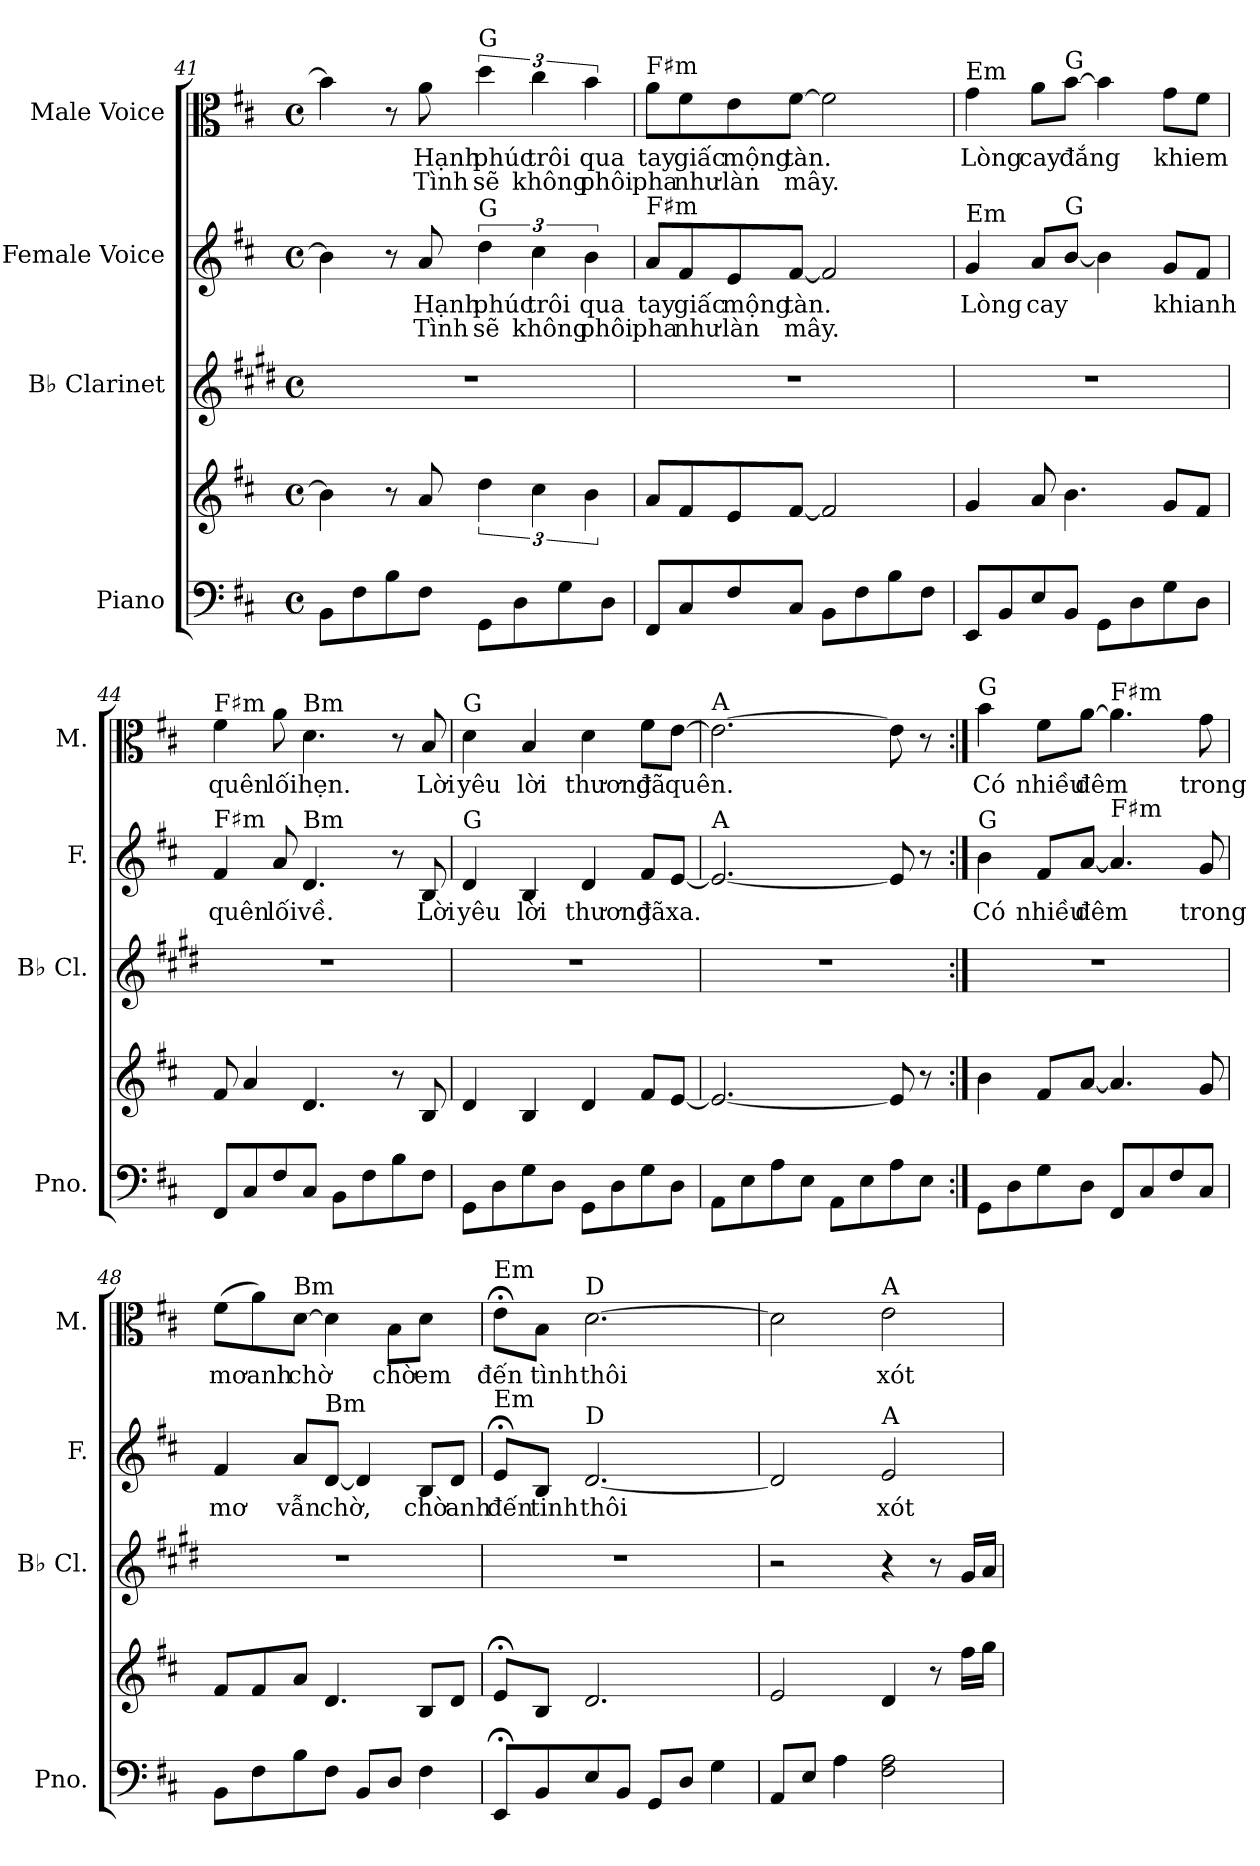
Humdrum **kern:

**kern	**kern	**kern	**kern	**text	**text	**kern	**text	**text
*part4	*part4	*part3	*part2	*part2	*part2	*part1	*part1	*part1
*staff5	*staff4	*staff3	*staff2	*staff2	*staff2	*staff1	*staff1	*staff1
*I"Piano	*	*I"B♭ Clarinet	*I"Female Voice	*	*	*I"Male Voice	*	*
*I'Pno.	*	*I'B♭ Cl.	*I'F.	*	*	*I'M.	*	*
*clefF4	*clefG2	*clefG2	*clefG2	*	*	*clefC3	*	*
*	*	*ITrd1c2	*	*	*	*	*	*
*k[f#c#]	*k[f#c#]	*k[f#c#]	*k[f#c#]	*	*	*k[f#c#]	*	*
*D:	*D:	*D:	*D:	*	*	*D:	*	*
*M4/4	*M4/4	*M4/4	*M4/4	*	*	*M4/4	*	*
*met(c)	*met(c)	*met(c)	*met(c)	*	*	*met(c)	*	*
=41	=41	=41	=41	=41	=41	=41	=41	=41
8BB\L	4b\]	1r	4b\]	.	.	4b\]	.	.
8F#\	.	.	.	.	.	.	.	.
8B\	8r	.	8r	.	.	8r	.	.
!	!	!	!	!LO:LY:b	!LO:LY:b	!	!LO:LY:b	!LO:LY:b
8F#\J	8a/	.	8a/	Hạnh	Tình	8a\	Hạnh	Tình
!	!	!	!	!	!	!LO:TX:a:t=G	!	!
!	!	!	!LO:TX:a:t=G	!	!	!	!	!
!	!	!	!	!LO:LY:b	!LO:LY:b	!	!LO:LY:b	!LO:LY:b
8GG\L	6dd\	.	6dd\	phúc	sẽ	6dd\	phúc	sẽ
8D\	.	.	.	.	.	.	.	.
!	!	!	!	!LO:LY:b	!LO:LY:b	!	!LO:LY:b	!LO:LY:b
.	6cc#\	.	6cc#\	trôi	không	6cc#\	trôi	không
8G\	.	.	.	.	.	.	.	.
!	!	!	!	!LO:LY:b	!LO:LY:b	!	!LO:LY:b	!LO:LY:b
.	6b\	.	6b\	qua	phôi	6b\	qua	phôi
8D\J	.	.	.	.	.	.	.	.
!!LO:LB:g=z
=42	=42	=42	=42	=42	=42	=42	=42	=42
!	!	!	!	!	!	!LO:TX:a:t=F♯m	!	!
!	!	!	!LO:TX:a:t=F♯m	!	!	!	!	!
!	!	!	!	!LO:LY:b	!LO:LY:b	!	!LO:LY:b	!LO:LY:b
8FF#/L	8a/L	1r	8a/L	tay	pha	8a\L	tay	pha
!	!	!	!	!LO:LY:b	!LO:LY:b	!	!LO:LY:b	!LO:LY:b
8C#/	8f#/	.	8f#/	giấc	như	8f#\	giấc	như
!	!	!	!	!LO:LY:b	!LO:LY:b	!	!LO:LY:b	!LO:LY:b
8F#/	8e/	.	8e/	mộng	làn	8e\	mộng	làn
!	!	!	!	!LO:LY:b	!LO:LY:b	!	!LO:LY:b	!LO:LY:b
8C#/J	[8f#/J	.	[8f#/J	tàn.	mây.	[8f#\J	tàn.	mây.
8BB\L	2f#/]	.	2f#/]	.	.	2f#\]	.	.
8F#\	.	.	.	.	.	.	.	.
8B\	.	.	.	.	.	.	.	.
8F#\J	.	.	.	.	.	.	.	.
=43	=43	=43	=43	=43	=43	=43	=43	=43
!	!	!	!	!	!	!LO:TX:a:t=Em	!	!
!	!	!	!LO:TX:a:t=Em	!	!	!	!	!
!	!	!	!	!LO:LY:b	!	!	!LO:LY:b	!
8EE/L	4g/	1r	4g/	Lòng	.	4g\	Lòng	.
8BB/	.	.	.	.	.	.	.	.
!	!	!	!	!LO:LY:b	!	!	!LO:LY:b	!
8E/	8a/	.	8a/L	cay	.	8a\L	cay	.
!	!	!	!	!	!	!LO:TX:a:t=G	!	!
!	!	!	!LO:TX:a:t=G	!	!	!	!	!
!	!	!	!	!	!	!	!LO:LY:b	!
8BB/J	4.b\	.	[8b/J	.	.	[8b\J	đắng	.
8GG\L	.	.	4b\]	.	.	4b\]	.	.
8D\	.	.	.	.	.	.	.	.
!	!	!	!	!LO:LY:b	!	!	!LO:LY:b	!
8G\	8g/L	.	8g/L	khi	.	8g\L	khi	.
!	!	!	!	!LO:LY:b	!	!	!LO:LY:b	!
8D\J	8f#/J	.	8f#/J	anh	.	8f#\J	em	.
=44	=44	=44	=44	=44	=44	=44	=44	=44
!	!	!	!	!	!	!LO:TX:a:t=F♯m	!	!
!	!	!	!LO:TX:a:t=F♯m	!	!	!	!	!
!	!	!	!	!LO:LY:b	!	!	!LO:LY:b	!
8FF#/L	8f#/	1r	4f#/	quên	.	4f#\	quên	.
8C#/	4a/	.	.	.	.	.	.	.
!	!	!	!	!LO:LY:b	!	!	!LO:LY:b	!
8F#/	.	.	8a/	lối	.	8a\	lối	.
!	!	!	!	!	!	!LO:TX:a:t=Bm	!	!
!	!	!	!LO:TX:a:t=Bm	!	!	!	!	!
!	!	!	!	!LO:LY:b	!	!	!LO:LY:b	!
8C#/J	4.d/	.	4.d/	về.	.	4.d\	hẹn.	.
8BB\L	.	.	.	.	.	.	.	.
8F#\	.	.	.	.	.	.	.	.
8B\	8r	.	8r	.	.	8r	.	.
!	!	!	!	!LO:LY:b	!	!	!LO:LY:b	!
8F#\J	8B/	.	8B/	Lời	.	8B/	Lời	.
!!LO:PB:g=z
=45	=45	=45	=45	=45	=45	=45	=45	=45
!	!	!	!	!	!	!LO:TX:a:t=G	!	!
!	!	!	!LO:TX:a:t=G	!	!	!	!	!
!	!	!	!	!LO:LY:b	!	!	!LO:LY:b	!
8GG\L	4d/	1r	4d/	yêu	.	4d\	yêu	.
8D\	.	.	.	.	.	.	.	.
!	!	!	!	!LO:LY:b	!	!	!LO:LY:b	!
8G\	4B/	.	4B/	lời	.	4B/	lời	.
8D\J	.	.	.	.	.	.	.	.
!	!	!	!	!LO:LY:b	!	!	!LO:LY:b	!
8GG\L	4d/	.	4d/	thương	.	4d\	thương	.
8D\	.	.	.	.	.	.	.	.
!	!	!	!	!LO:LY:b	!	!	!LO:LY:b	!
8G\	8f#/L	.	8f#/L	đã	.	8f#\L	đã	.
!	!	!	!	!LO:LY:b	!	!	!LO:LY:b	!
8D\J	[8e/J	.	[8e/J	xa.	.	[8e\J	quên.	.
=46	=46	=46	=46	=46	=46	=46	=46	=46
!	!	!	!	!	!	!LO:TX:a:t=A	!	!
!	!	!	!LO:TX:a:t=A	!	!	!	!	!
8AA\L	2.e/_	1r	2.e/_	.	.	2.e\_	.	.
8E\	.	.	.	.	.	.	.	.
8A\	.	.	.	.	.	.	.	.
8E\J	.	.	.	.	.	.	.	.
8AA\L	.	.	.	.	.	.	.	.
8E\	.	.	.	.	.	.	.	.
8A\	8e/]	.	8e/]	.	.	8e\]	.	.
8E\J	8r	.	8r	.	.	8r	.	.
=47:|!	=47:|!	=47:|!	=47:|!	=47:|!	=47:|!	=47:|!	=47:|!	=47:|!
!	!	!	!	!	!	!LO:TX:a:t=G	!	!
!	!	!	!LO:TX:a:t=G	!	!	!	!	!
!	!	!	!	!LO:LY:b	!	!	!LO:LY:b	!
8GG\L	4b\	1r	4b\	Có	.	4b\	Có	.
8D\	.	.	.	.	.	.	.	.
!	!	!	!	!LO:LY:b	!	!	!LO:LY:b	!
8G\	8f#/L	.	8f#/L	nhiều	.	8f#\L	nhiều	.
!	!	!	!	!LO:LY:b	!	!	!LO:LY:b	!
8D\J	[8a/J	.	[8a/J	đêm	.	[8a\J	đêm	.
!	!	!	!	!	!	!LO:TX:a:t=F♯m	!	!
!	!	!	!LO:TX:a:t=F♯m	!	!	!	!	!
8FF#/L	4.a/]	.	4.a/]	.	.	4.a\]	.	.
8C#/	.	.	.	.	.	.	.	.
8F#/	.	.	.	.	.	.	.	.
!	!	!	!	!LO:LY:b	!	!	!LO:LY:b	!
8C#/J	8g/	.	8g/	trong	.	8g\	trong	.
!!LO:LB:g=z
=48	=48	=48	=48	=48	=48	=48	=48	=48
!	!	!	!	!LO:LY:b	!	!	!LO:LY:b	!
8BB\L	8f#/L	1r	4f#/	mơ	.	(>8f#\L	mơ	.
!	!	!	!	!	!	!	!LO:LY:b	!
8F#\	8f#/	.	.	.	.	8a\)	anh	.
!	!	!	!	!	!	!LO:TX:a:t=Bm	!	!
!	!	!	!	!LO:LY:b	!	!	!LO:LY:b	!
8B\	8a/J	.	8a/L	vẫn	.	[8d\J	chờ	.
!	!	!	!LO:TX:a:t=Bm	!	!	!	!	!
!	!	!	!	!LO:LY:b	!	!	!	!
8F#\J	4.d/	.	[8d/J	chờ,	.	4d\]	.	.
8BB/L	.	.	4d/]	.	.	.	.	.
!	!	!	!	!	!	!	!LO:LY:b	!
8D/J	.	.	.	.	.	8B\L	chờ	.
!	!	!	!	!LO:LY:b	!	!	!LO:LY:b	!
4F#\	8B/L	.	8B/L	chờ	.	8d\J	em	.
!	!	!	!	!LO:LY:b	!	!	!	!
.	8d/J	.	8d/J	anh	.	8ryy	.	.
=49	=49	=49	=49	=49	=49	=49	=49	=49
!	!	!	!	!	!	!LO:TX:a:t=Em	!	!
!	!	!	!LO:TX:a:t=Em	!	!	!	!	!
!	!	!	!	!LO:LY:b	!	!	!LO:LY:b	!
8EE;</L	8e;</L	1r	8e;</L	đến	.	8e;<\L	đến	.
!	!	!	!	!LO:LY:b	!	!	!LO:LY:b	!
8BB/	8B/J	.	8B/J	tinh	.	8B\J	tình	.
!	!	!	!	!	!	!LO:TX:a:t=D	!	!
!	!	!	!LO:TX:a:t=D	!	!	!	!	!
!	!	!	!	!LO:LY:b	!	!	!LO:LY:b	!
8E/	2.d/	.	[2.d/	thôi	.	[2.d\	thôi	.
8BB/J	.	.	.	.	.	.	.	.
8GG/L	.	.	.	.	.	.	.	.
8D/J	.	.	.	.	.	.	.	.
4G\	.	.	.	.	.	.	.	.
=50	=50	=50	=50	=50	=50	=50	=50	=50
8AA/L	2e/	2r	2d/]	.	.	2d\]	.	.
8E/J	.	.	.	.	.	.	.	.
4A\	.	.	.	.	.	.	.	.
!	!	!	!	!	!	!LO:TX:a:t=A	!	!
!	!	!	!LO:TX:a:t=A	!	!	!	!	!
!	!	!	!	!LO:LY:b	!	!	!LO:LY:b	!
2F#\ 2A\	4d/	4r	2e/	xót	.	2e\	xót	.
.	8r	8r	.	.	.	.	.	.
.	16ff#\LL	16f#/LL	.	.	.	.	.	.
.	16gg\JJ	16g/JJ	.	.	.	.	.	.
=	=	=	=	=	=	=	=	=
*-	*-	*-	*-	*-	*-	*-	*-	*-
